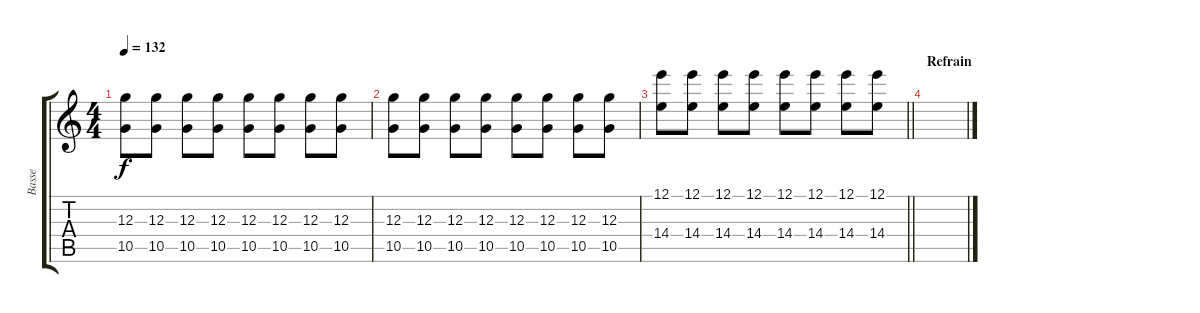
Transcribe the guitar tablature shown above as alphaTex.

\track ("Basse" "Basse") {instrument synthbass2}
\staff {score tabs}
\tuning (E4 B3 G3 D3 A2 E2) {hide}
\ts (4 4)
\tempo 132
\clef g2
\ks c
(12.3 10.5).8{dy f} (12.3 10.5).8 (12.3 10.5).8 (12.3 10.5).8 (12.3 10.5).8 (12.3 10.5).8 (12.3 10.5).8 (12.3 10.5).8 |
(12.3 10.5).8 (12.3 10.5).8 (12.3 10.5).8 (12.3 10.5).8 (12.3 10.5).8 (12.3 10.5).8 (12.3 10.5).8 (12.3 10.5).8 |
\barLineRight lightlight
(12.1 14.4).8 (12.1 14.4).8 (12.1 14.4).8 (12.1 14.4).8 (12.1 14.4).8 (12.1 14.4).8 (12.1 14.4).8 (12.1 14.4).8 |
\section ("" "Refrain")
